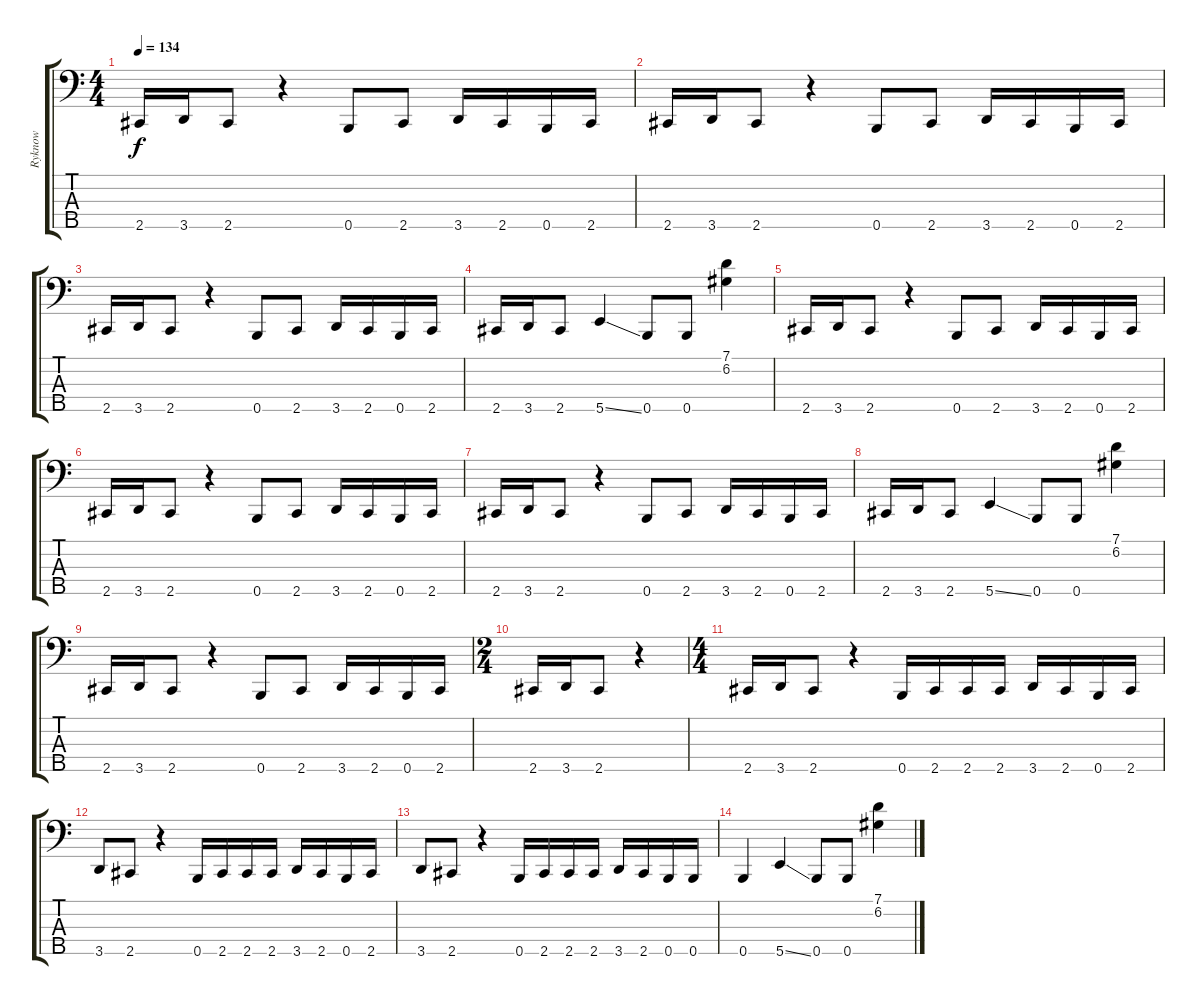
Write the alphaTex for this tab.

\track ("Ryknow" "Ryknow") {instrument slapbass2}
\staff {score tabs}
\tuning (G2 D2 A1 E1 B0) {hide}
\ts (4 4)
\tempo 134
\clef f4
\ks c
2.5.16{dy f} 3.5.16 2.5.8 r.4 0.5.8 2.5.8 3.5.16 2.5.16 0.5.16 2.5.16 |
2.5.16 3.5.16 2.5.8 r.4 0.5.8 2.5.8 3.5.16 2.5.16 0.5.16 2.5.16 |
2.5.16 3.5.16 2.5.8 r.4 0.5.8 2.5.8 3.5.16 2.5.16 0.5.16 2.5.16 |
2.5.16 3.5.16 2.5.8 5.5{ss}.4 0.5.8 0.5.8 (7.1 6.2).4 |
2.5.16 3.5.16 2.5.8 r.4 0.5.8 2.5.8 3.5.16 2.5.16 0.5.16 2.5.16 |
2.5.16 3.5.16 2.5.8 r.4 0.5.8 2.5.8 3.5.16 2.5.16 0.5.16 2.5.16 |
2.5.16 3.5.16 2.5.8 r.4 0.5.8 2.5.8 3.5.16 2.5.16 0.5.16 2.5.16 |
2.5.16 3.5.16 2.5.8 5.5{ss}.4 0.5.8 0.5.8 (7.1 6.2).4 |
2.5.16 3.5.16 2.5.8 r.4 0.5.8 2.5.8 3.5.16 2.5.16 0.5.16 2.5.16 |
\ts (2 4)
2.5.16 3.5.16 2.5.8 r.4 |
\ts (4 4)
2.5.16 3.5.16 2.5.8 r.4 0.5.16 2.5.16 2.5.16 2.5.16 3.5.16 2.5.16 0.5.16 2.5.16 |
3.5.8 2.5.8 r.4 0.5.16 2.5.16 2.5.16 2.5.16 3.5.16 2.5.16 0.5.16 2.5.16 |
3.5.8 2.5.8 r.4 0.5.16 2.5.16 2.5.16 2.5.16 3.5.16 2.5.16 0.5.16 0.5.16 |
0.5.4 5.5{ss}.4 0.5.8 0.5.8 (7.1 6.2).4
